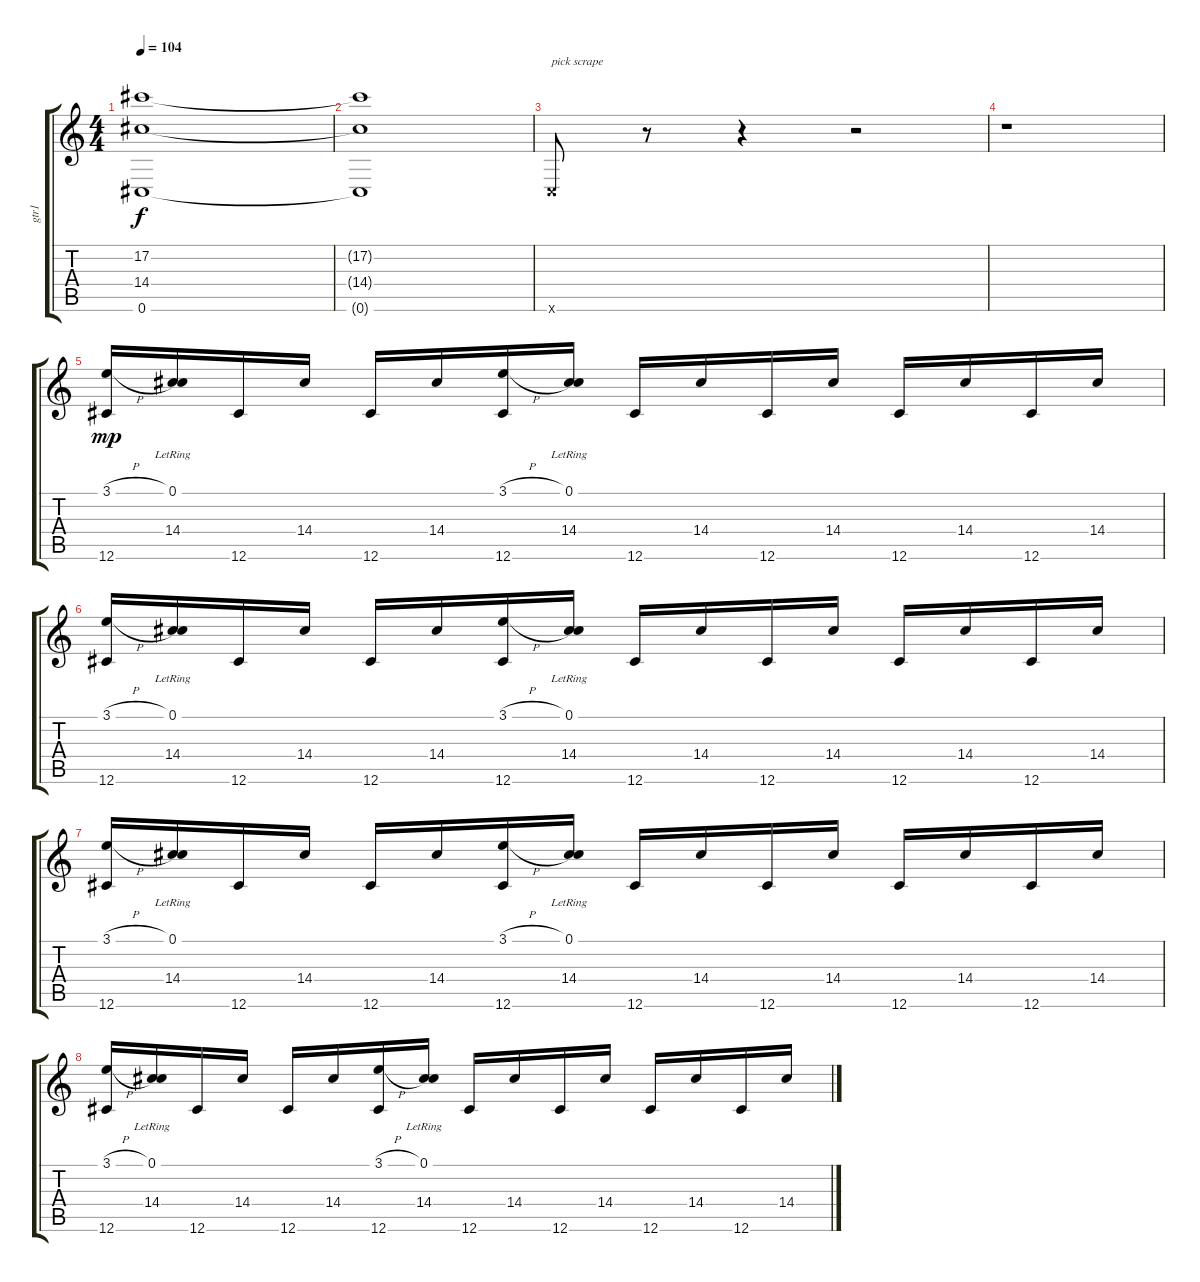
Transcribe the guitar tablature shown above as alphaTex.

\track ("gtr1" "gtr1") {instrument electricguitarclean}
\staff {score tabs}
\tuning (Db4 Ab3 E3 B2 Gb2 Db2) {hide}
\ts (4 4)
\tempo 104
\clef g2
\ks c
(17.2 14.4 0.6).1{dy f} |
(17.2{t} 14.4{t} 0.6{t}).1 |
-1.6{x}.8{txt "pick scrape"} r.8 r.4 r.2 |
r.1 |
(3.1{h} 12.6).16{dy mp instrument electricguitarclean} (0.1{lr} 14.4).16 12.6.16 14.4.16 12.6.16 14.4.16 (3.1{h} 12.6).16 (0.1{lr} 14.4).16 12.6.16 14.4.16 12.6.16 14.4.16 12.6.16 14.4.16 12.6.16 14.4.16 |
(3.1{h} 12.6).16 (0.1{lr} 14.4).16 12.6.16 14.4.16 12.6.16 14.4.16 (3.1{h} 12.6).16 (0.1{lr} 14.4).16 12.6.16 14.4.16 12.6.16 14.4.16 12.6.16 14.4.16 12.6.16 14.4.16 |
(3.1{h} 12.6).16 (0.1{lr} 14.4).16 12.6.16 14.4.16 12.6.16 14.4.16 (3.1{h} 12.6).16 (0.1{lr} 14.4).16 12.6.16 14.4.16 12.6.16 14.4.16 12.6.16 14.4.16 12.6.16 14.4.16 |
(3.1{h} 12.6).16 (0.1{lr} 14.4).16 12.6.16 14.4.16 12.6.16 14.4.16 (3.1{h} 12.6).16 (0.1{lr} 14.4).16 12.6.16 14.4.16 12.6.16 14.4.16 12.6.16 14.4.16 12.6.16 14.4.16
